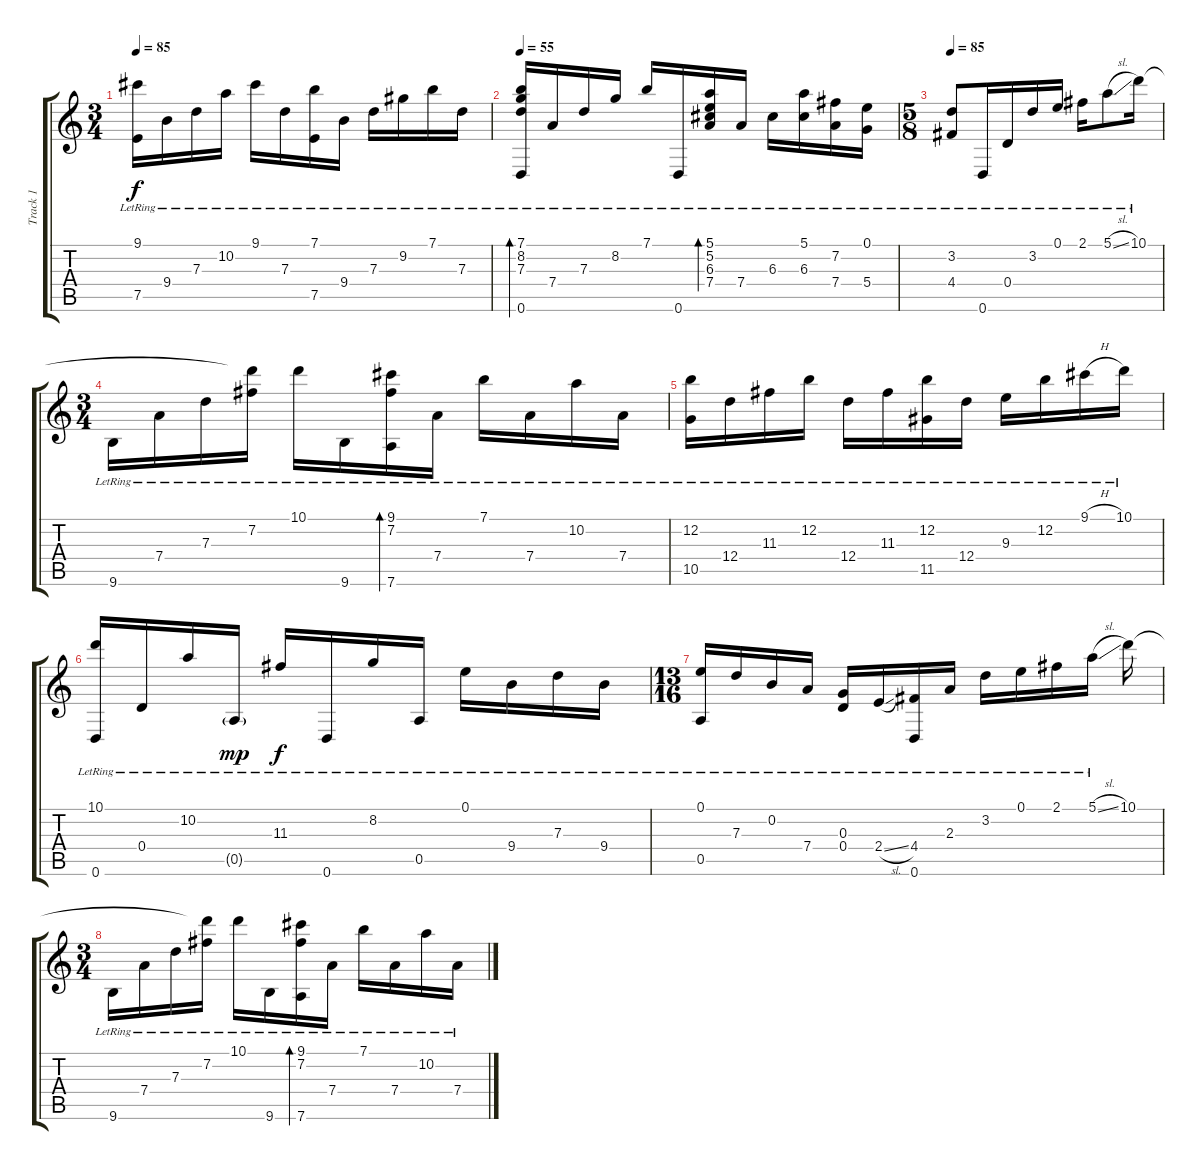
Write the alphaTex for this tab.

\track ("Track 1" "Track 1") {instrument acousticguitarsteel}
\staff {score tabs}
\tuning (E4 B3 G3 D3 A2 D2) {hide}
\ts (3 4)
\tempo 85
\clef g2
\ks c
(9.1{lr} 7.5{lr}).16{dy f} 9.4{lr}.16 7.3{lr}.16 10.2{lr}.16 9.1{lr}.16 7.3{lr}.16 (7.1{lr} 7.5{lr}).16 9.4{lr}.16 7.3{lr}.16 9.2{lr}.16 7.1{lr}.16 7.3{lr}.16 |
\tempo 55
(7.1{lr} 8.2{lr} 7.3{lr} 0.6{lr}).16{bd 480} 7.4{lr}.16 7.3{lr}.16 8.2{lr}.16 7.1{lr}.16 0.6{lr}.16 (5.1{lr} 5.2{lr} 6.3{lr} 7.4{lr}).16{bd 480} 7.4{lr}.16 6.3{lr}.16 (5.1{lr} 6.3{lr}).16 (7.2{lr} 7.4{lr}).16 (0.1{lr} 5.4{lr}).16 |
\ts (5 8)
\tempo 85
(3.2{lr} 4.4{lr}).8 0.6{lr}.16 0.4{lr}.16 3.2{lr}.16 0.1{lr}.16 2.1{lr}.16 5.1{sl lr}.8 10.1{lr}.16 |
\ts (3 4)
9.6{lr}.16 7.4{lr}.16 7.3{lr}.16 (10.1{t} 7.2{lr}).16 10.1{lr}.16 9.6{lr}.16 (9.1{lr} 7.2{lr} 7.6{lr}).16{bd 60} 7.4{lr}.16 7.1{lr}.16 7.4{lr}.16 10.2{lr}.16 7.4{lr}.16 |
(12.2{lr} 10.5{lr}).16 12.4{lr}.16 11.3{lr}.16 12.2{lr}.16 12.4{lr}.16 11.3{lr}.16 (12.2{lr} 11.5{lr}).16 12.4{lr}.16 9.3{lr}.16 12.2{lr}.16 9.1{h lr}.16 10.1{lr}.16 |
(10.1{lr} 0.6{lr}).16 0.4{lr}.16 10.2{lr}.16 0.5{g lr}.16{dy mp} 11.3{lr}.16{dy f} 0.6{lr}.16 8.2{lr}.16 0.5{lr}.16 0.1{lr}.16 9.4{lr}.16 7.3{lr}.16 9.4{lr}.16 |
\ts (13 16)
(0.1{lr} 0.5{lr}).16 7.3{lr}.16 0.2{lr}.16 7.4{lr}.16 (0.3{lr} 0.4{lr}).16 2.4{sl lr}.16 (4.4{lr} 0.6{lr}).16 2.3{lr}.16 3.2{lr}.16 0.1{lr}.16 2.1{lr}.16 5.1{sl lr}.16 10.1.16 |
\ts (3 4)
9.6{lr}.16 7.4{lr}.16 7.3{lr}.16 (10.1{t} 7.2{lr}).16 10.1{lr}.16 9.6{lr}.16 (9.1{lr} 7.2{lr} 7.6{lr}).16{bd 480} 7.4{lr}.16 7.1{lr}.16 7.4{lr}.16 10.2{lr}.16 7.4{lr}.16
